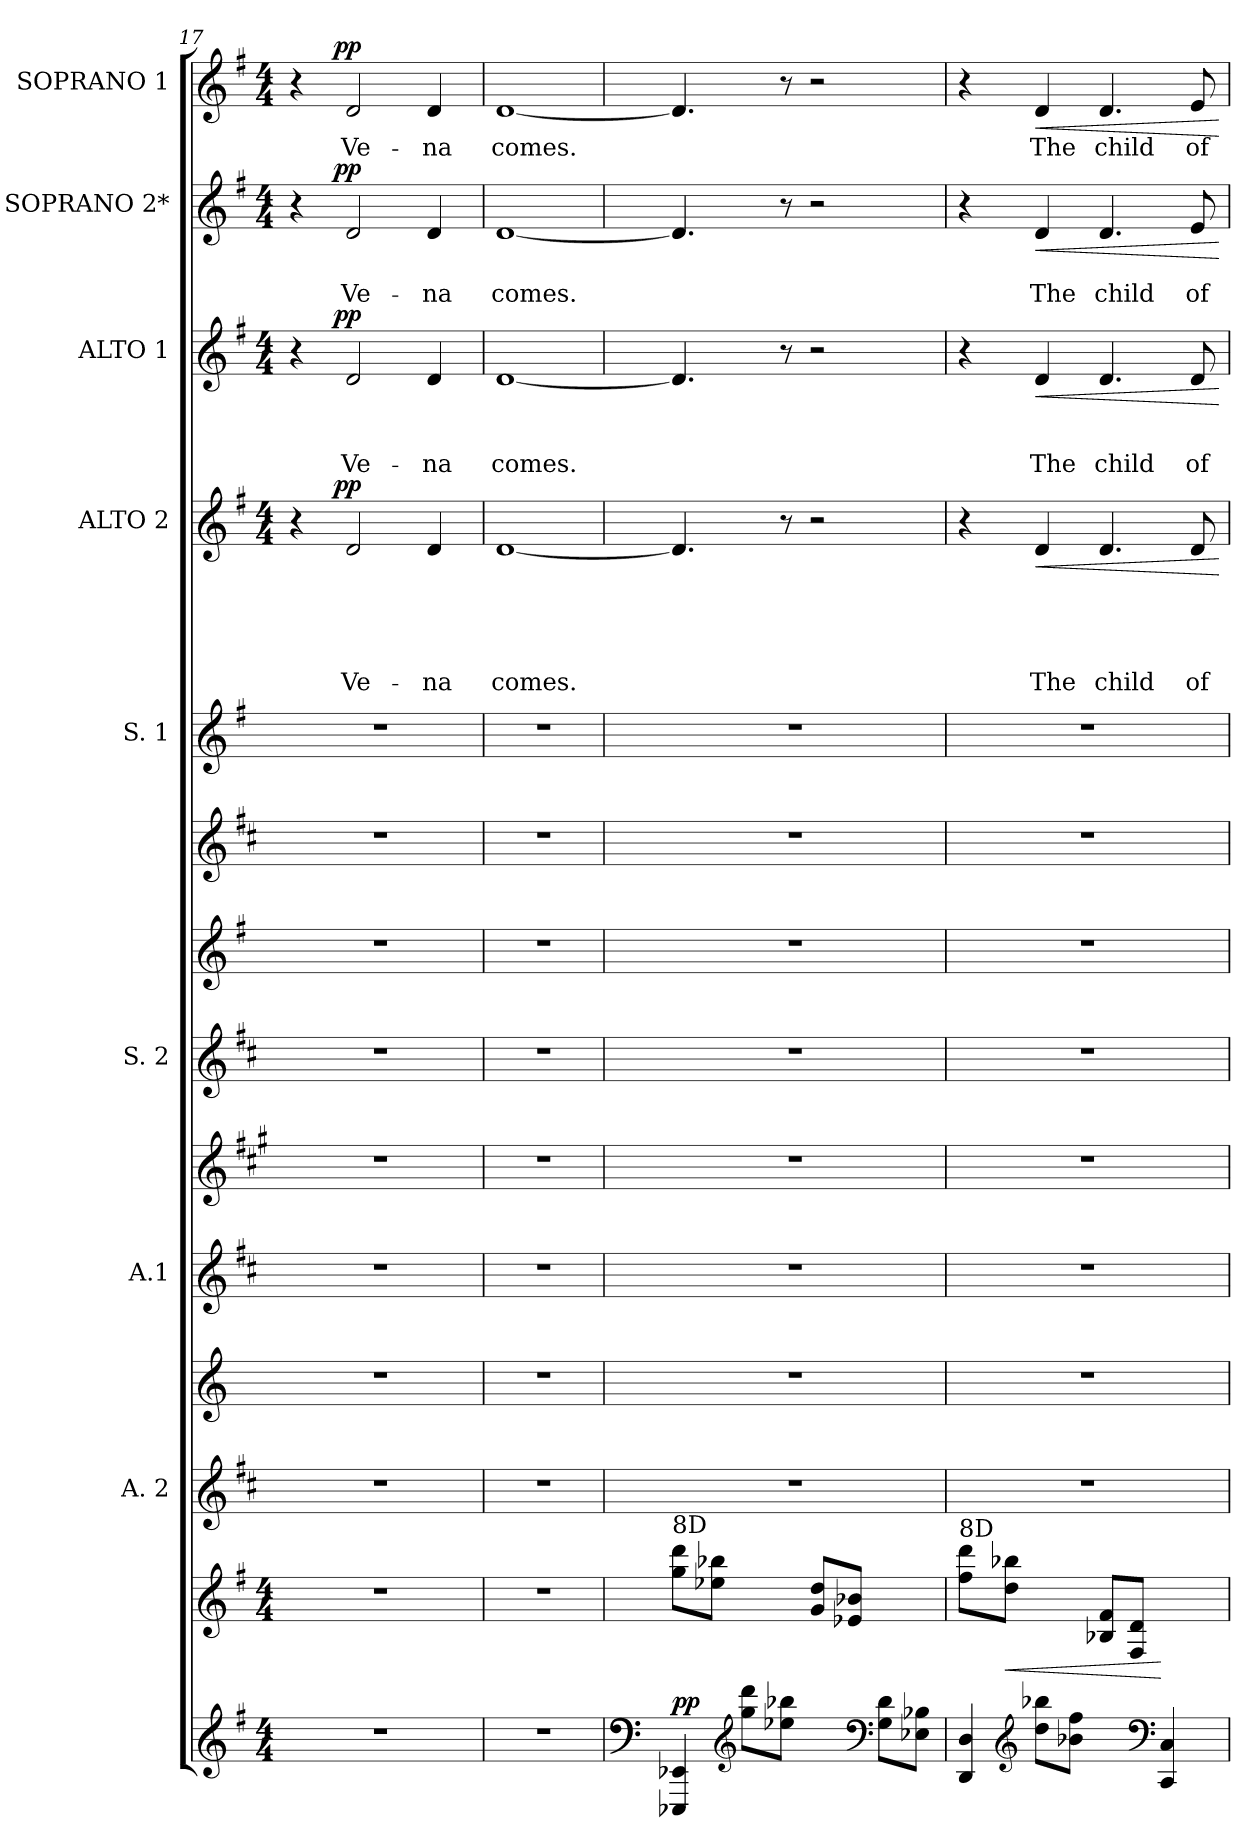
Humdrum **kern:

**kern	**dynam	**kern	**dynam	**kern	**kern	**kern	**kern	**kern	**kern	**kern	**kern	**kern	**text	**text	**text	**text	**text	**dynam	**kern	**text	**text	**text	**dynam	**kern	**text	**text	**dynam	**kern	**text	**dynam
*part14	*part14	*part13	*part13	*part12	*part11	*part10	*part9	*part8	*part7	*part6	*part5	*part4	*part4	*part4	*part4	*part4	*part4	*part4	*part3	*part3	*part3	*part3	*part3	*part2	*part2	*part2	*part2	*part1	*part1	*part1
*staff14	*staff14	*staff13	*staff13	*staff12	*staff11	*staff10	*staff9	*staff8	*staff7	*staff6	*staff5	*staff4	*staff4	*staff4	*staff4	*staff4	*staff4	*staff4	*staff3	*staff3	*staff3	*staff3	*staff3	*staff2	*staff2	*staff2	*staff2	*staff1	*staff1	*staff1
*	*	*	*	*I"A. 2	*	*I"A.1	*	*I"S. 2	*	*	*I"S. 1	*I"ALTO 2	*	*	*	*	*	*	*I"ALTO 1	*	*	*	*	*I"SOPRANO 2*	*	*	*	*I"SOPRANO 1	*	*
*	*	*	*	*	*	*	*	*	*	*	*	*I'A. 2	*	*	*	*	*	*	*I'A.1	*	*	*	*	*I'S. 2	*	*	*	*I'S. 1	*	*
*clefG2	*	*clefG2	*	*clefG2	*clefG2	*clefG2	*clefG2	*clefG2	*clefG2	*clefG2	*clefG2	*clefG2	*	*	*	*	*	*	*clefG2	*	*	*	*	*clefG2	*	*	*	*clefG2	*	*
*ITrd1c2	*	*ITrd1c2	*	*ITrd1c2	*	*ITrd1c2	*ITrd-2c-3	*ITrd1c2	*ITrd-3c-5	*ITrd1c2	*ITrd-3c-5	*ITrd1c2	*	*	*	*	*	*	*ITrd1c2	*	*	*	*	*ITrd1c2	*	*	*	*ITrd1c2	*	*
*k[b-]	*	*k[b-]	*	*k[]	*k[]	*k[]	*k[]	*k[]	*k[]	*k[]	*k[]	*k[b-]	*	*	*	*	*	*	*k[b-]	*	*	*	*	*k[b-]	*	*	*	*k[b-]	*	*
*F:	*	*F:	*	*C:	*C:	*C:	*C:	*C:	*C:	*C:	*C:	*F:	*	*	*	*	*	*	*F:	*	*	*	*	*F:	*	*	*	*F:	*	*
*M4/4	*	*M4/4	*	*	*	*	*	*	*	*	*	*M4/4	*	*	*	*	*	*	*M4/4	*	*	*	*	*M4/4	*	*	*	*M4/4	*	*
=17	=17	=17	=17	=17	=17	=17	=17	=17	=17	=17	=17	=17	=17	=17	=17	=17	=17	=17	=17	=17	=17	=17	=17	=17	=17	=17	=17	=17	=17	=17
*	*	*	*	*	*	*	*	*	*	*	*	*^	*	*	*	*	*	*	*^	*	*	*	*	*^	*	*	*	*^	*	*
1r	.	1r	.	1r	1r	1r	1r	1r	1r	1r	1r	4r	8..ryy	.	.	.	.	.	.	4r	8..ryy	.	.	.	.	4r	8..ryy	.	.	.	4r	8..ryy	.	.
!	!	!	!	!	!	!	!	!	!	!	!	!	!	!	!	!	!	!	!LO:DY:a	!	!	!	!	!	!LO:DY:a	!	!	!	!	!LO:DY:a	!	!	!	!LO:DY:a
.	.	.	.	.	.	.	.	.	.	.	.	.	2ryy	.	.	.	.	.	pp	.	2ryy	.	.	.	pp	.	2ryy	.	.	pp	.	2ryy	.	pp
!	!	!	!	!	!	!	!	!	!	!	!	!	!	!	!	!	!	!LO:LY:b	!	!	!	!	!	!LO:LY:b	!	!	!	!	!LO:LY:b	!	!	!	!LO:LY:b	!
.	.	.	.	.	.	.	.	.	.	.	.	2c/	.	.	.	.	.	Ve-	.	2c/	.	.	.	Ve-	.	2c/	.	.	Ve-	.	2c/	.	Ve-	.
.	.	.	.	.	.	.	.	.	.	.	.	.	4ryy	.	.	.	.	.	.	.	4ryy	.	.	.	.	.	4ryy	.	.	.	.	4ryy	.	.
!	!	!	!	!	!	!	!	!	!	!	!	!	!	!	!	!	!	!LO:LY:b	!	!	!	!	!	!LO:LY:b	!	!	!	!	!LO:LY:b	!	!	!	!LO:LY:b	!
.	.	.	.	.	.	.	.	.	.	.	.	4c/	.	.	.	.	.	-na	.	4c/	.	.	.	-na	.	4c/	.	.	-na	.	4c/	.	-na	.
.	.	.	.	.	.	.	.	.	.	.	.	.	32ryy	.	.	.	.	.	.	.	32ryy	.	.	.	.	.	32ryy	.	.	.	.	32ryy	.	.
=18	=18	=18	=18	=18	=18	=18	=18	=18	=18	=18	=18	=18	=18	=18	=18	=18	=18	=18	=18	=18	=18	=18	=18	=18	=18	=18	=18	=18	=18	=18	=18	=18	=18	=18
!	!	!	!	!	!	!	!	!	!	!	!	!	!	!	!	!	!	!LO:LY:b	!	!	!	!	!	!LO:LY:b	!	!	!	!	!LO:LY:b	!	!	!	!LO:LY:b	!
*	*	*	*	*	*	*	*	*	*	*	*	*v	*v	*	*	*	*	*	*	*	*	*	*	*	*	*v	*v	*	*	*	*v	*v	*	*
*	*	*	*	*	*	*	*	*	*	*	*	*	*	*	*	*	*	*	*v	*v	*	*	*	*	*	*	*	*	*	*	*
1r	.	1r	.	1r	1r	1r	1r	1r	1r	1r	1r	[<1c	.	.	.	.	comes.	.	[<1c	.	.	comes.	.	[<1c	.	comes.	.	[<1c	comes.	.
=19	=19	=19	=19	=19	=19	=19	=19	=19	=19	=19	=19	=19	=19	=19	=19	=19	=19	=19	=19	=19	=19	=19	=19	=19	=19	=19	=19	=19	=19	=19
*clefF4	*	*	*	*	*	*	*	*	*	*	*	*	*	*	*	*	*	*	*	*	*	*	*	*	*	*	*	*	*	*
!	!	!LO:TX:a:t=8D	!	!	!	!	!	!	!	!	!	!	!	!	!	!	!	!	!	!	!	!	!	!	!	!	!	!	!	!
!	!LO:DY:a	!	!	!	!	!	!	!	!	!	!	!	!	!	!	!	!	!	!	!	!	!	!	!	!	!	!	!	!	!
4DDD-X/ 4DD-X/	pp	8ff\ 8ccc\L	.	1r	1r	1r	1r	1r	1r	1r	1r	4.c/]	.	.	.	.	.	.	4.c/]	.	.	.	.	4.c/]	.	.	.	4.c/]	.	.
.	.	8dd-X\ 8aa-X\J	.	.	.	.	.	.	.	.	.	.	.	.	.	.	.	.	.	.	.	.	.	.	.	.	.	.	.	.
*clefG2	*	*	*	*	*	*	*	*	*	*	*	*	*	*	*	*	*	*	*	*	*	*	*	*	*	*	*	*	*	*
8ff\ 8ccc\L	.	4ryy	.	.	.	.	.	.	.	.	.	.	.	.	.	.	.	.	.	.	.	.	.	.	.	.	.	.	.	.
8dd-X\ 8aa-X\J	.	.	.	.	.	.	.	.	.	.	.	8r	.	.	.	.	.	.	8r	.	.	.	.	8r	.	.	.	8r	.	.
4ryy	.	8f/ 8cc/L	.	.	.	.	.	.	.	.	.	2r	.	.	.	.	.	.	2r	.	.	.	.	2r	.	.	.	2r	.	.
.	.	8d-X/ 8a-X/J	.	.	.	.	.	.	.	.	.	.	.	.	.	.	.	.	.	.	.	.	.	.	.	.	.	.	.	.
*clefF4	*	*	*	*	*	*	*	*	*	*	*	*	*	*	*	*	*	*	*	*	*	*	*	*	*	*	*	*	*	*
8F\ 8c\L	.	4ryy	.	.	.	.	.	.	.	.	.	.	.	.	.	.	.	.	.	.	.	.	.	.	.	.	.	.	.	.
8D-X\ 8A-X\J	.	.	.	.	.	.	.	.	.	.	.	.	.	.	.	.	.	.	.	.	.	.	.	.	.	.	.	.	.	.
=20	=20	=20	=20	=20	=20	=20	=20	=20	=20	=20	=20	=20	=20	=20	=20	=20	=20	=20	=20	=20	=20	=20	=20	=20	=20	=20	=20	=20	=20	=20
*	*	*^	*	*	*	*	*	*	*	*	*	*	*	*	*	*	*	*	*	*	*	*	*	*	*	*	*	*	*	*
!	!	!LO:TX:a:t=8D	!	!	!	!	!	!	!	!	!	!	!	!	!	!	!	!	!	!	!	!	!	!	!	!	!	!	!	!	!
4CC/ 4C/	.	32ryy	8ee\ 8ccc\L	.	1r	1r	1r	1r	1r	1r	1r	1r	4r	.	.	.	.	.	.	4r	.	.	.	.	4r	.	.	.	4r	.	.
.	.	32ryy	.	.	.	.	.	.	.	.	.	.	.	.	.	.	.	.	.	.	.	.	.	.	.	.	.	.	.	.	.
.	.	2...ryy	.	.	.	.	.	.	.	.	.	.	.	.	.	.	.	.	.	.	.	.	.	.	.	.	.	.	.	.	.
!	!	!	!	!LO:HP:b	!	!	!	!	!	!	!	!	!	!	!	!	!	!	!	!	!	!	!	!	!	!	!	!	!	!	!
.	.	.	8cc\ 8aa-X\J	<	.	.	.	.	.	.	.	.	.	.	.	.	.	.	.	.	.	.	.	.	.	.	.	.	.	.	.
*clefG2	*	*	*	*	*	*	*	*	*	*	*	*	*	*	*	*	*	*	*	*	*	*	*	*	*	*	*	*	*	*	*
!	!	!	!	!	!	!	!	!	!	!	!	!	!	!	!	!	!	!LO:LY:b	!LO:HP:b	!	!	!	!LO:LY:b	!LO:HP:b	!	!	!LO:LY:b	!LO:HP:b	!	!LO:LY:b	!LO:HP:b
8cc\ 8aa-X\L	.	.	4ryy	.	.	.	.	.	.	.	.	.	4c/	.	.	.	.	The	<	4c/	.	.	The	<	4c/	.	The	<	4c/	The	<
8a-X\ 8ee\J	.	.	.	.	.	.	.	.	.	.	.	.	.	.	.	.	.	.	.	.	.	.	.	.	.	.	.	.	.	.	.
!	!	!	!	!	!	!	!	!	!	!	!	!	!	!	!	!	!	!LO:LY:b	!	!	!	!	!LO:LY:b	!	!	!	!LO:LY:b	!	!	!LO:LY:b	!
4ryy	.	.	8A-X/ 8e/L	.	.	.	.	.	.	.	.	.	4.c/	.	.	.	.	child	.	4.c/	.	.	child	.	4.c/	.	child	.	4.c/	child	.
.	.	.	8E/ 8c/J	.	.	.	.	.	.	.	.	.	.	.	.	.	.	.	.	.	.	.	.	.	.	.	.	.	.	.	.
*clefF4	*	*	*	*	*	*	*	*	*	*	*	*	*	*	*	*	*	*	*	*	*	*	*	*	*	*	*	*	*	*	*
4BBB-/ 4BB-/	.	.	8..ryy	[	.	.	.	.	.	.	.	.	.	.	.	.	.	.	.	.	.	.	.	.	.	.	.	.	.	.	.
!	!	!	!	!	!	!	!	!	!	!	!	!	!	!	!	!	!	!LO:LY:b	!	!	!	!	!LO:LY:b	!	!	!	!LO:LY:b	!	!	!LO:LY:b	!
.	.	.	.	.	.	.	.	.	.	.	.	.	8c/	.	.	.	.	of	.	8c/	.	.	of	.	8d/	.	of	.	8d/	of	.
.	.	.	32ryy	.	.	.	.	.	.	.	.	.	.	.	.	.	.	.	.	.	.	.	.	.	.	.	.	.	.	.	.
*	*	*v	*v	*	*	*	*	*	*	*	*	*	*	*	*	*	*	*	*	*	*	*	*	*	*	*	*	*	*	*	*
.	.	.	.	.	.	.	.	.	.	.	.	.	.	.	.	.	.	[	.	.	.	.	[	.	.	.	[	.	.	[
=	=	=	=	=	=	=	=	=	=	=	=	=	=	=	=	=	=	=	=	=	=	=	=	=	=	=	=	=	=	=
*-	*-	*-	*-	*-	*-	*-	*-	*-	*-	*-	*-	*-	*-	*-	*-	*-	*-	*-	*-	*-	*-	*-	*-	*-	*-	*-	*-	*-	*-	*-
